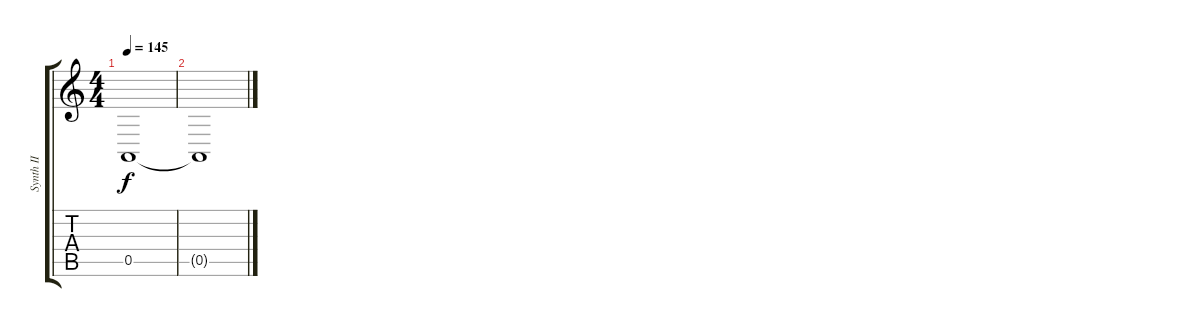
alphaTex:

\track ("Synth II" "Synth II") {instrument pad2warm}
\staff {score tabs}
\tuning (E4 B3 G3 D3 A2 D2) {hide}
\ts (4 4)
\tempo 145
\clef g2
\ks c
0.5{t}.1{dy f} |
0.5{t}.1
